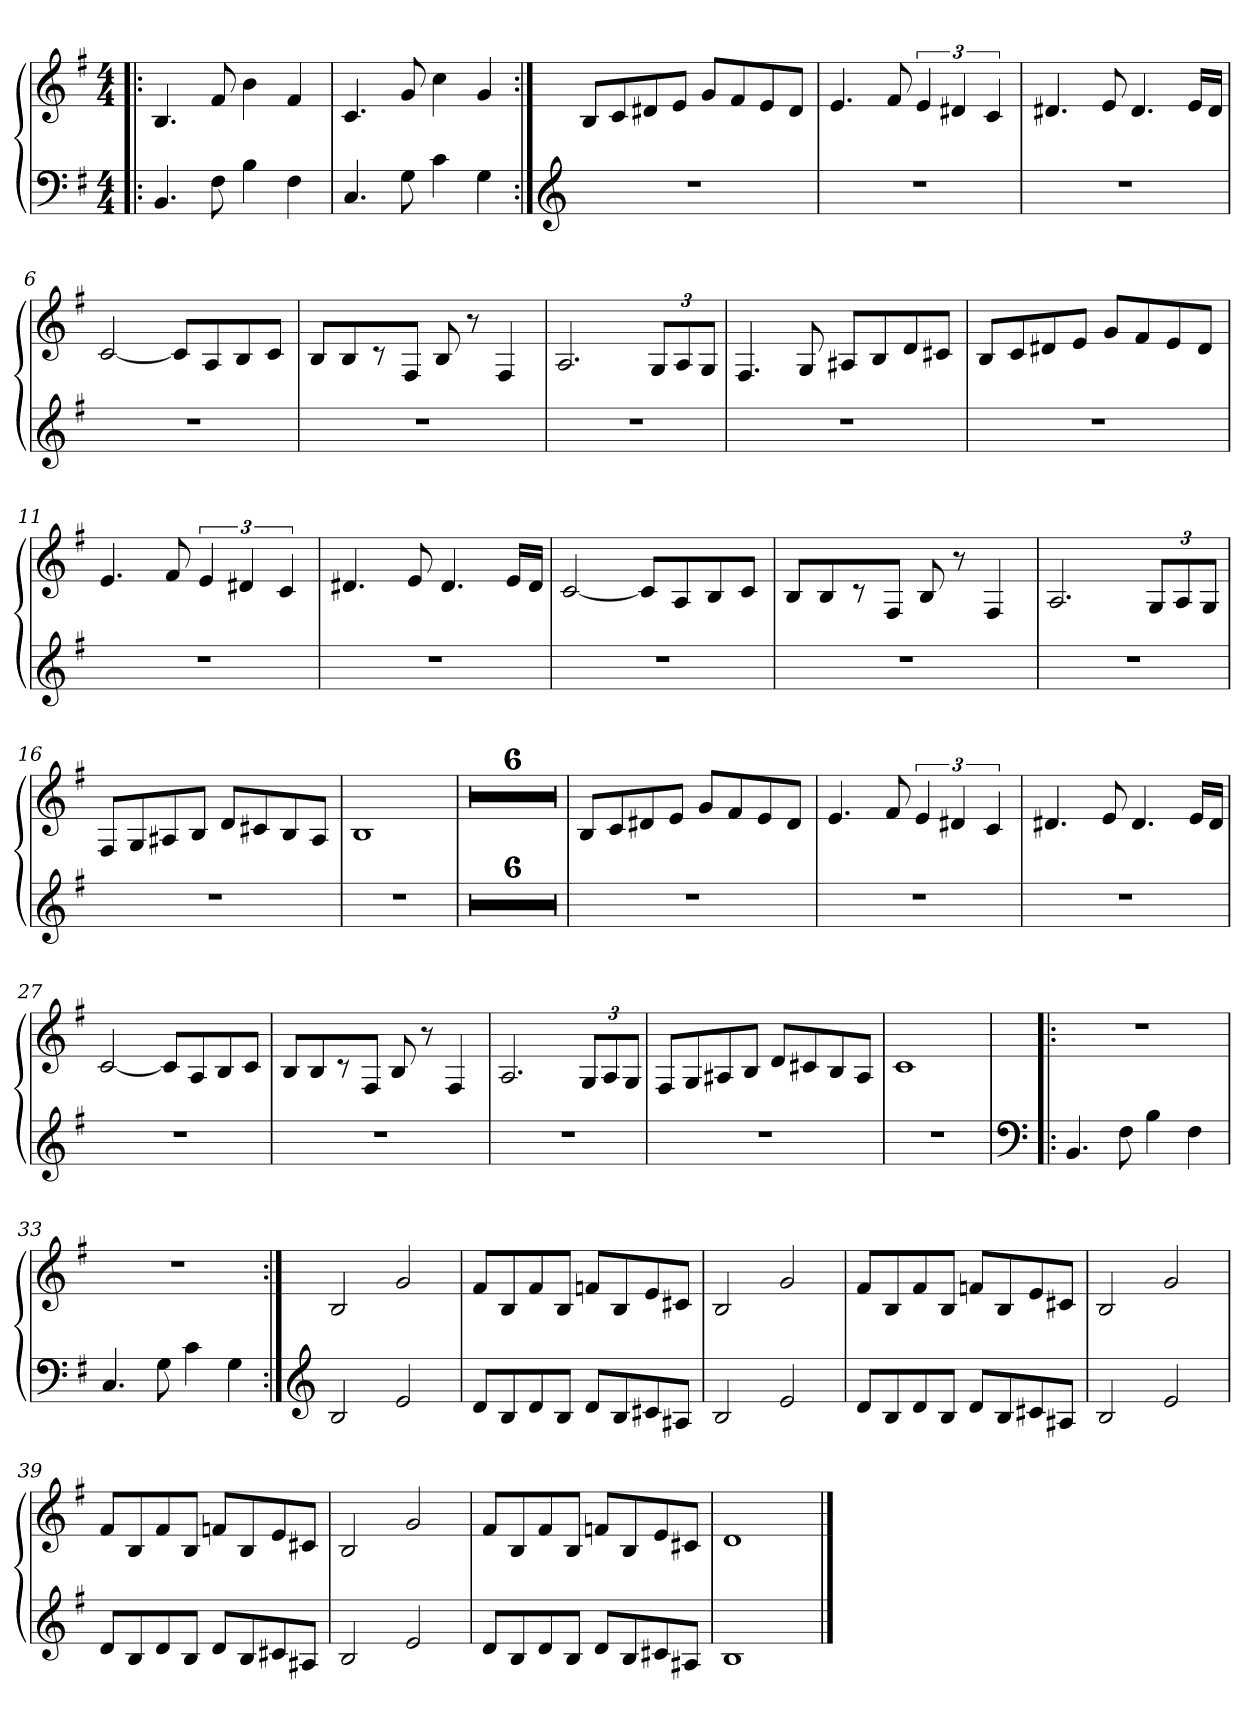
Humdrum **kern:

**kern	**kern
*part2	*part1
*staff2	*staff1
*clefF4	*clefG2
*k[f#]	*k[f#]
*G:	*G:
*M4/4	*M4/4
=1!|:	=1!|:
4.BB/	4.B/
8F#\	8f#/
4B\	4b\
4F#\	4f#/
=2	=2
4.C/	4.c/
8G\	8g/
4c\	4cc\
4G\	4g/
!!LO:LB:g=z
=3:|!	=3:|!
*clefG2	*
1r	8B/L
.	8c/
.	8d#X/
.	8e/J
.	8g/L
.	8f#/
.	8e/
.	8d#/J
=4	=4
1r	4.e/
.	8f#/
.	6e/
.	6d#X/
.	6c/
=5	=5
1r	4.d#X/
.	8e/
.	4.d#/
.	16e/LL
.	16d#/JJ
=6	=6
1r	[2c/
.	8c/L]
.	8A/
.	8B/
.	8c/J
=7	=7
1r	8B/L
.	8B/
.	8r
.	8F#/J
.	8B/
.	8r
.	4F#/
!!LO:LB:g=z
=8	=8
1r	2.A/
*	*Xbrackettup
.	12G/L
.	12A/
.	12G/J
=9	=9
1r	4.F#/
.	8G/
.	8A#X/L
.	8B/
.	8d/
.	8c#X/J
=10	=10
1r	8B/L
.	8c/
.	8d#X/
.	8e/J
.	8g/L
.	8f#/
.	8e/
.	8d#/J
=11	=11
1r	4.e/
.	8f#/
*	*brackettup
.	6e/
.	6d#X/
.	6c/
=12	=12
1r	4.d#X/
.	8e/
.	4.d#/
.	16e/LL
.	16d#/JJ
!!LO:LB:g=z
=13	=13
1r	[2c/
.	8c/L]
.	8A/
.	8B/
.	8c/J
=14	=14
1r	8B/L
.	8B/
.	8r
.	8F#/J
.	8B/
.	8r
.	4F#/
=15	=15
1r	2.A/
*	*Xbrackettup
.	12G/L
.	12A/
.	12G/J
=16	=16
1r	8F#/L
.	8G/
.	8A#X/
.	8B/J
.	8d/L
.	8c#X/
.	8B/
.	8A#/J
=17	=17
1r	1B
!!LO:LB:g=z
=18	=18
1r	1r
=19	=19
1r	1r
=20	=20
1r	1r
=21	=21
1r	1r
=22	=22
1r	1r
=23	=23
1r	1r
=24	=24
1r	8B/L
.	8c/
.	8d#X/
.	8e/J
.	8g/L
.	8f#/
.	8e/
.	8d#/J
=25	=25
1r	4.e/
.	8f#/
*	*brackettup
.	6e/
.	6d#X/
.	6c/
=26	=26
1r	4.d#X/
.	8e/
.	4.d#/
.	16e/LL
.	16d#/JJ
=27	=27
1r	[2c/
.	8c/L]
.	8A/
.	8B/
.	8c/J
!!LO:LB:g=z
=28	=28
1r	8B/L
.	8B/
.	8r
.	8F#/J
.	8B/
.	8r
.	4F#/
=29	=29
1r	2.A/
*	*Xbrackettup
.	12G/L
.	12A/
.	12G/J
=30	=30
1r	8F#/L
.	8G/
.	8A#X/
.	8B/J
.	8d/L
.	8c#X/
.	8B/
.	8A#/J
=31	=31
1r	1c
!!LO:LB:g=z
=32!|:	=32!|:
*clefF4	*
4.BB/	1r
8F#\	.
4B\	.
4F#\	.
=33	=33
4.C/	1r
8G\	.
4c\	.
4G\	.
!!LO:PB:g=z
=34:|!	=34:|!
*clefG2	*
2B/	2B/
2e/	2g/
=35	=35
8d/L	8f#/L
8B/	8B/
8d/	8f#/
8B/J	8B/J
8d/L	8fn/L
8B/	8B/
8c#X/	8e/
8A#X/J	8c#X/J
=36	=36
2B/	2B/
2e/	2g/
=37	=37
8d/L	8f#/L
8B/	8B/
8d/	8f#/
8B/J	8B/J
8d/L	8fn/L
8B/	8B/
8c#X/	8e/
8A#X/J	8c#X/J
=38	=38
2B/	2B/
2e/	2g/
!!LO:LB:g=z
=39	=39
8d/L	8f#/L
8B/	8B/
8d/	8f#/
8B/J	8B/J
8d/L	8fn/L
8B/	8B/
8c#X/	8e/
8A#X/J	8c#X/J
=40	=40
2B/	2B/
2e/	2g/
=41	=41
8d/L	8f#/L
8B/	8B/
8d/	8f#/
8B/J	8B/J
8d/L	8fn/L
8B/	8B/
8c#X/	8e/
8A#X/J	8c#X/J
=42	=42
1B	1d
==	==
*-	*-
